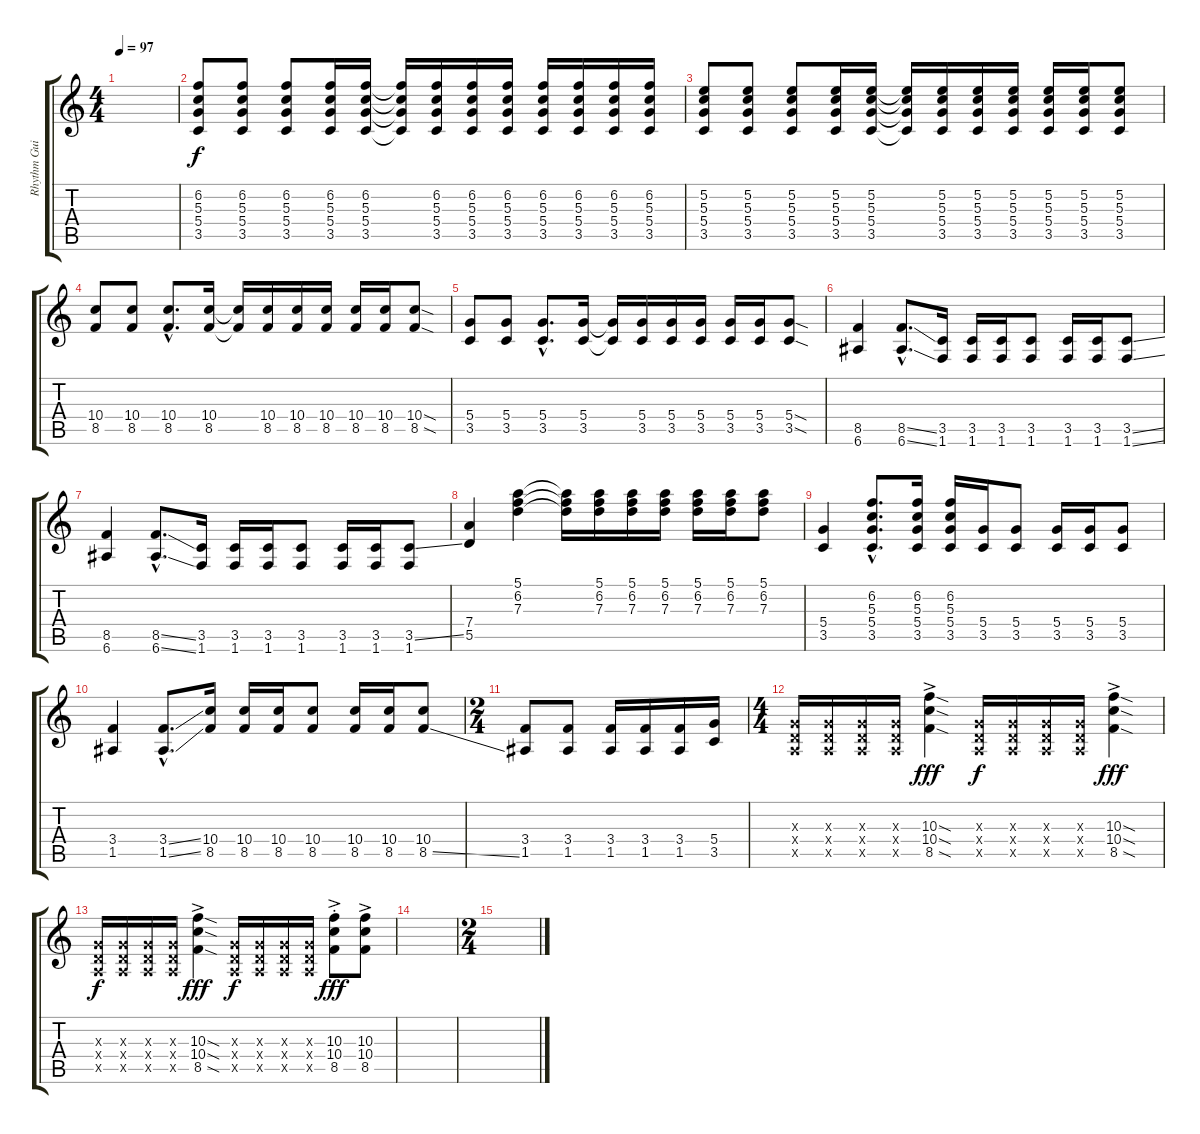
\track ("Rhythm Guitar" "Rhythm Gui") {instrument overdrivenguitar}
\staff {score tabs}
\tuning (E4 B3 G3 D3 A2 E2) {hide}
\ts (4 4)
\tempo 97
\clef g2
\ks c
|
(6.2 5.3 5.4 3.5).8 (6.2 5.3 5.4 3.5).8 (6.2 5.3 5.4 3.5).8 (6.2 5.3 5.4 3.5).16 (6.2 5.3 5.4 3.5).16 (6.2{t} 5.3{t} 5.4{t} 3.5{t}).16 (6.2 5.3 5.4 3.5).16 (6.2 5.3 5.4 3.5).16 (6.2 5.3 5.4 3.5).16 (6.2 5.3 5.4 3.5).16 (6.2 5.3 5.4 3.5).16 (6.2 5.3 5.4 3.5).16 (6.2 5.3 5.4 3.5).16 |
(5.2 5.3 5.4 3.5).8 (5.2 5.3 5.4 3.5).8 (5.2 5.3 5.4 3.5).8 (5.2 5.3 5.4 3.5).16 (5.2 5.3 5.4 3.5).16 (5.2{t} 5.3{t} 5.4{t} 3.5{t}).16 (5.2 5.3 5.4 3.5).16 (5.2 5.3 5.4 3.5).16 (5.2 5.3 5.4 3.5).16 (5.2 5.3 5.4 3.5).16 (5.2 5.3 5.4 3.5).16 (5.2 5.3 5.4 3.5).8 |
(10.4 8.5).8 (10.4 8.5).8 (10.4{hac} 8.5{hac}).8{d} (10.4 8.5).16 (10.4{t} 8.5{t}).16 (10.4 8.5).16 (10.4 8.5).16 (10.4 8.5).16 (10.4 8.5).16 (10.4 8.5).16 (10.4{sod} 8.5{sod}).8 |
(5.4 3.5).8 (5.4 3.5).8 (5.4{hac} 3.5{hac}).8{d} (5.4 3.5).16 (5.4{t} 3.5{t}).16 (5.4 3.5).16 (5.4 3.5).16 (5.4 3.5).16 (5.4 3.5).16 (5.4 3.5).16 (5.4{sod} 3.5{sod}).8 |
(8.5 6.6).4 (8.5{ss hac} 6.6{ss hac}).8{d} (3.5 1.6).16 (3.5 1.6).16 (3.5 1.6).16 (3.5 1.6).8 (3.5 1.6).16 (3.5 1.6).16 (3.5{ss} 1.6{ss}).8 |
(8.5 6.6).4 (8.5{ss hac} 6.6{ss hac}).8{d} (3.5 1.6).16 (3.5 1.6).16 (3.5 1.6).16 (3.5 1.6).8 (3.5 1.6).16 (3.5 1.6).16 (3.5{ss} 1.6).8 |
(7.4 5.5).4 (5.1 6.2 7.3).4 (5.1{t} 6.2{t} 7.3{t}).16 (5.1 6.2 7.3).16 (5.1 6.2 7.3).16 (5.1 6.2 7.3).16 (5.1 6.2 7.3).16 (5.1 6.2 7.3).16 (5.1 6.2 7.3).8 |
(5.4 3.5).4 (6.2{hac} 5.3{hac} 5.4{hac} 3.5{hac}).8{d} (6.2 5.3 5.4 3.5).16 (6.2 5.3 5.4 3.5).16 (5.4 3.5).16 (5.4 3.5).8 (5.4 3.5).16 (5.4 3.5).16 (5.4 3.5).8 |
(3.4 1.5).4 (3.4{ss hac} 1.5{ss hac}).8{d} (10.4 8.5).16 (10.4 8.5).16 (10.4 8.5).16 (10.4 8.5).8 (10.4 8.5).16 (10.4 8.5).16 (10.4 8.5{ss}).8 |
\ts (2 4)
(3.4 1.5).8 (3.4 1.5).8 (3.4 1.5).16 (3.4 1.5).16 (3.4 1.5).16 (5.4 3.5).16 |
\ts (4 4)
(0.3{x} 0.4{x} 0.5{x}).16 (0.3{x} 0.4{x} 0.5{x}).16 (0.3{x} 0.4{x} 0.5{x}).16 (0.3{x} 0.4{x} 0.5{x}).16 (10.3{sod ac} 10.4{sod ac} 8.5{sod ac}).4{dy fff} (0.3{x} 0.4{x} 0.5{x}).16{dy f} (0.3{x} 0.4{x} 0.5{x}).16 (0.3{x} 0.4{x} 0.5{x}).16 (0.3{x} 0.4{x} 0.5{x}).16 (10.3{sod ac} 10.4{sod ac} 8.5{sod ac}).4{dy fff} |
(0.3{x} 0.4{x} 0.5{x}).16{dy f} (0.3{x} 0.4{x} 0.5{x}).16 (0.3{x} 0.4{x} 0.5{x}).16 (0.3{x} 0.4{x} 0.5{x}).16 (10.3{sod ac} 10.4{sod ac} 8.5{sod ac}).4{dy fff} (0.3{x} 0.4{x} 0.5{x}).16{dy f} (0.3{x} 0.4{x} 0.5{x}).16 (0.3{x} 0.4{x} 0.5{x}).16 (0.3{x} 0.4{x} 0.5{x}).16 (10.3{ac st} 10.4{ac st} 8.5{ac st}).8{dy fff} (10.3{ac} 10.4{ac} 8.5{ac}).8 |
|
\ts (2 4)
